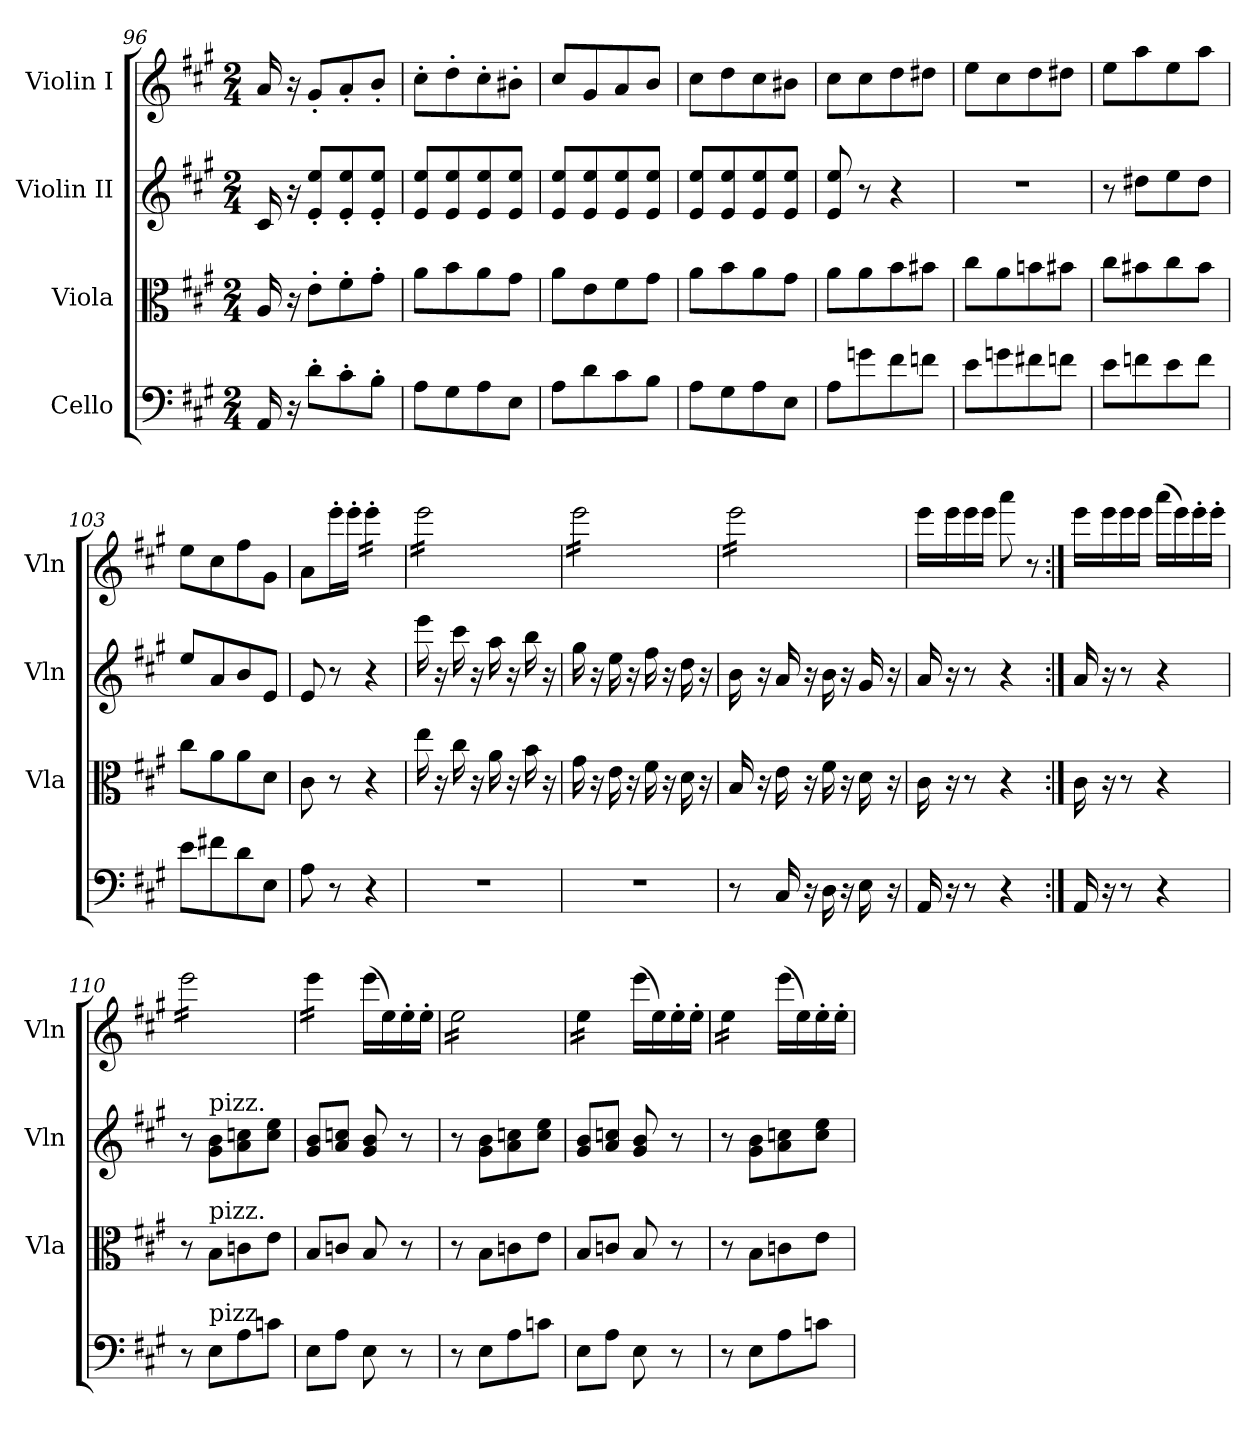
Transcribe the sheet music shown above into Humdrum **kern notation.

**kern	**kern	**kern	**kern
*part4	*part3	*part2	*part1
*staff4	*staff3	*staff2	*staff1
*I"Cello	*I"Viola	*I"Violin II	*I"Violin I
*	*I'Vla	*I'Vln	*I'Vln
*clefF4	*clefC3	*clefG2	*clefG2
*k[f#c#g#]	*k[f#c#g#]	*k[f#c#g#]	*k[f#c#g#]
*M2/4	*M2/4	*M2/4	*M2/4
=96	=96	=96	=96
16AA/	16A/	16c#/	16a/
16r	16r	16r	16r
8d'\L	8e'\L	8e/' 8ee/'L	8g#'/L
8c#'\	8f#'\	8e/' 8ee/'	8a'/
8B'\J	8g#'\J	8e/' 8ee/'J	8b'/J
=97	=97	=97	=97
8A\L	8a\L	8e/ 8ee/L	8cc#'\L
8G#\	8b\	8e/ 8ee/	8dd'\
8A\	8a\	8e/ 8ee/	8cc#'\
8E\J	8g#\J	8e/ 8ee/J	8b#X'\J
!!LO:PB:g=z
=98	=98	=98	=98
8A\L	8a\L	8e/ 8ee/L	8cc#/L
8d\	8e\	8e/ 8ee/	8g#/
8c#\	8f#\	8e/ 8ee/	8a/
8B\J	8g#\J	8e/ 8ee/J	8b/J
=99	=99	=99	=99
8A\L	8a\L	8e/ 8ee/L	8cc#\L
8G#\	8b\	8e/ 8ee/	8dd\
8A\	8a\	8e/ 8ee/	8cc#\
8E\J	8g#\J	8e/ 8ee/J	8b#X\J
=100	=100	=100	=100
8A\L	8a\L	8e/ 8ee/	8cc#\L
8gn\	8a\	8r	8cc#\
8f#\	8b\	4r	8dd\
8fn\J	8b#X\J	.	8dd#X\J
=101	=101	=101	=101
8e\L	8cc#\L	2r	8ee\L
8gn\	8a\	.	8cc#\
8f#X\	8bn\	.	8dd\
8fn\J	8b#X\J	.	8dd#X\J
=102	=102	=102	=102
8e\L	8cc#\L	8r	8ee\L
8fn\	8b#X\	8dd#X\L	8aa\
8e\	8cc#\	8ee\	8ee\
8f\J	8b#\J	8dd#\J	8aa\J
=103	=103	=103	=103
8e\L	8cc#\L	8ee/L	8ee\L
8f#X\	8a\	8a/	8cc#\
8d\	8a\	8b/	8ff#\
8E\J	8d\J	8e/J	8g#\J
=104	=104	=104	=104
8A\	8c#\	8e/	8a\L
8r	8r	8r	16eee'\L
.	.	.	16eee'\JJ
*	*	*	*tremolo
4r	4r	4r	16eee'\LL
.	.	.	16eee'\
.	.	.	16eee'\
.	.	.	16eee'\JJ
=105	=105	=105	=105
2r	16ee\	16eee\	16eee\LL
.	16r	16r	16eee\
.	16cc#\	16ccc#\	16eee\
.	16r	16r	16eee\
.	16a\	16aa\	16eee\
.	16r	16r	16eee\
.	16b\	16bb\	16eee\
.	16r	16r	16eee\JJ
=106	=106	=106	=106
2r	16g#\	16gg#\	16eee\LL
.	16r	16r	16eee\
.	16e\	16ee\	16eee\
.	16r	16r	16eee\
.	16f#\	16ff#\	16eee\
.	16r	16r	16eee\
.	16d\	16dd\	16eee\
.	16r	16r	16eee\JJ
=107	=107	=107	=107
8r	16B/	16b\	16eee\LL
.	16r	16r	16eee\
16C#/	16e\	16a/	16eee\
16r	16r	16r	16eee\
16D\	16f#\	16b\	16eee\
16r	16r	16r	16eee\
16E\	16d\	16g#/	16eee\
16r	16r	16r	16eee\JJ
*	*	*	*Xtremolo
=108	=108	=108	=108
16AA/	16c#\	16a/	16eee\LL
16r	16r	16r	16eee\
8r	8r	8r	16eee\
.	.	.	16eee\JJ
4r	4r	4r	8aaa\
.	.	.	8r
!!LO:LB:g=z
=109:|!	=109:|!	=109:|!	=109:|!
16AA/	16c#\	16a/	16eee\LL
16r	16r	16r	16eee\
8r	8r	8r	16eee\
.	.	.	16eee\JJ
4r	4r	4r	(>16aaa\LL
.	.	.	16eee\)
.	.	.	16eee'\
.	.	.	16eee'\JJ
=110	=110	=110	=110
*	*	*	*tremolo
8r	8r	8r	16eee\LL
.	.	.	16eee\
!	!	!LO:TX:a:t=pizz.	!
!	!LO:TX:a:t=pizz.	!	!
!LO:TX:a:t=pizz.	!	!	!
8E\L	8B\L	8g#\ 8b\L	16eee\
.	.	.	16eee\
8A\	8cn\	8a\ 8ccn\	16eee\
.	.	.	16eee\
8cn\J	8e\J	8cc\ 8ee\J	16eee\
.	.	.	16eee\JJ
=111	=111	=111	=111
8E\L	8B/L	8g#/ 8b/L	16eee\LL
.	.	.	16eee\
8A\J	8cn/J	8a/ 8ccn/J	16eee\
.	.	.	16eee\JJ
*	*	*	*Xtremolo
8E\	8B/	8g#/ 8b/	(>16eee\LL
.	.	.	16ee\)
8r	8r	8r	16ee'\
.	.	.	16ee'\JJ
=112	=112	=112	=112
*	*	*	*tremolo
8r	8r	8r	16ee\LL
.	.	.	16ee\
8E\L	8B\L	8g#\ 8b\L	16ee\
.	.	.	16ee\
8A\	8cn\	8a\ 8ccn\	16ee\
.	.	.	16ee\
8cn\J	8e\J	8cc\ 8ee\J	16ee\
.	.	.	16ee\JJ
=113	=113	=113	=113
8E\L	8B/L	8g#/ 8b/L	16ee\LL
.	.	.	16ee\
8A\J	8cn/J	8a/ 8ccn/J	16ee\
.	.	.	16ee\JJ
*	*	*	*Xtremolo
8E\	8B/	8g#/ 8b/	(>16eee\LL
.	.	.	16ee\)
8r	8r	8r	16ee'\
.	.	.	16ee'\JJ
=114	=114	=114	=114
*	*	*	*tremolo
8r	8r	8r	16ee\LL
.	.	.	16ee\
8E\L	8B\L	8g#\ 8b\L	16ee\
.	.	.	16ee\JJ
*	*	*	*Xtremolo
8A\	8cn\	8a\ 8ccn\	(>16eee\LL
.	.	.	16ee\)
8cn\J	8e\J	8cc\ 8ee\J	16ee'\
.	.	.	16ee'\JJ
=	=	=	=
*-	*-	*-	*-
